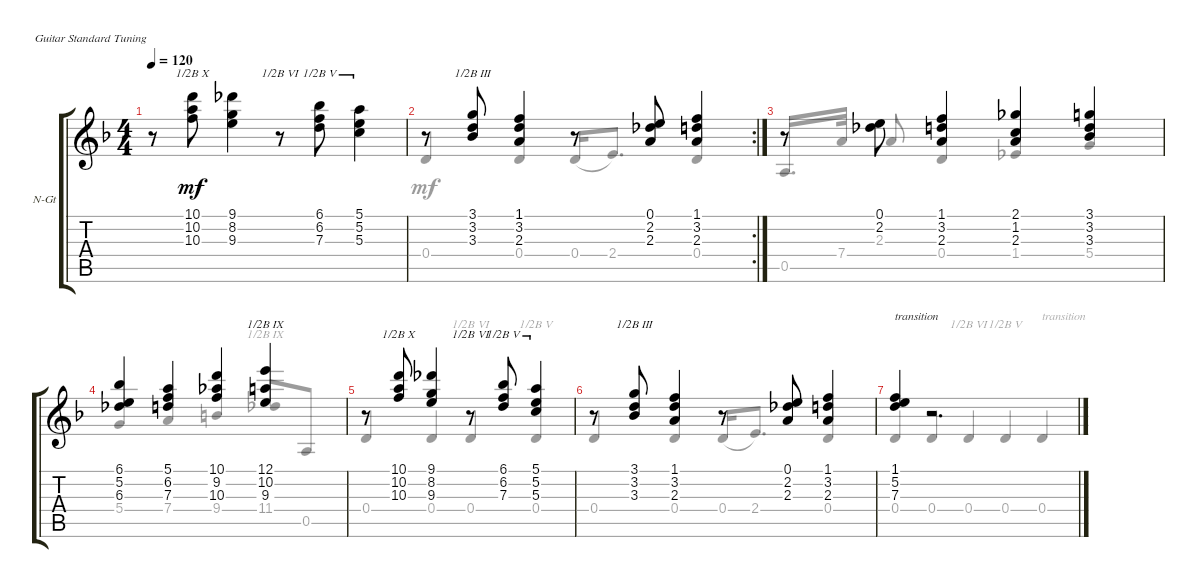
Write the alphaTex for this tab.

\defaultSystemsLayout 4
\bracketExtendMode groupsimilarinstruments
\firstSystemTrackNameOrientation horizontal
\otherSystemsTrackNameOrientation horizontal
\track ("Nylon Guitar" "N-Gt") {instrument acousticguitarnylon}
\staff {score tabs}
\tuning (E4 B3 G3 D3 A2 E2)
\voice
\ts (4 4)
\tempo 120
\clef g2
\scale
1.08211
\ks dminor
r.8{dy mf instrument acousticguitarnylon} (10.1 10.2 10.3).8{barre (10 half)} (9.1 8.2 9.3).4 r.8{barre (6 half)} (6.1 6.2 7.3).8{barre (5 half)} (5.1 5.2 5.3).4{barre (5 half)} |
\rc 2
\scale
0.917892 r.8 (3.1 3.2 3.3).8{barre (3 half)} (1.1 3.2 2.3).4 r.8 (0.1 2.2 2.3).8 (1.1 3.2 2.3).4 |
\scale
1.0527 r.8{beam invert} (0.1 2.2).8 (1.1 3.2 2.3).4 (2.1 1.2 2.3).4 (3.1 3.2 3.3).4 |
\scale
0.947304 (6.1 5.2 6.3).4 (5.1 6.2 7.3).4 (10.1 9.2 10.3).4 (12.1 10.2 9.3).4{barre (9 half)} |
\scale
0.328072 r.8 (10.1 10.2 10.3).8{barre (10 half)} (9.1 8.2 9.3).4 r.8{barre (6 half)} (6.1 6.2 7.3).8{barre (5 half)} (5.1 5.2 5.3).4{barre (5 half)} |
\scale
0.464405 r.8 (3.1 3.2 3.3).8{barre (3 half)} (1.1 3.2 2.3).4 r.8 (0.1 2.2 2.3).8 (1.1 3.2 2.3).4 |
\scale
0.207619 (1.1 5.2 7.3).4{txt "transition"} r.2{d}
\voice
\clef g2
\ottava regular
\simile none
\scale
1.08211
\ks dminor
|
\scale
0.917892 |
\scale
1.0527 |
\scale
0.947304 |
\scale
0.328072 |
\scale
0.464405 |
\scale
0.207619
\voice
\clef g2
\ottava regular
\simile none
\scale
1.08211
\ks dminor
|
\scale
0.917892 |
\scale
1.0527 |
\scale
0.947304 |
\scale
0.328072 |
\scale
0.464405 |
\scale
0.207619
\voice
\clef g2
\ottava regular
\simile none
\scale
1.08211
\ks dminor
0.4.4{dy mf beam invert} 0.4.4{beam invert} 0.4.4{barre (6 half) beam invert} 0.4.4{barre (5 half) beam invert} |
\scale
0.917892 0.4.4{beam invert} 0.4.4{beam invert} 0.4.16{legatoorigin beam invert} 2.4.8{d} 0.4.4{beam invert} |
\scale
1.0527 0.5.16{d beam invert} 7.4.32{beam split} 2.3.8{beam invert} 0.4.4{beam invert} 1.4.4{beam invert} 5.4.4{beam invert} |
\scale
0.947304 5.4.4{beam invert} 7.4.4{beam invert} 9.4.4{beam invert} 11.4.8{barre (9 half) beam invert} 0.5.8 |
\scale
0.328072 0.4.4{beam invert} 0.4.4{beam invert} 0.4.4{barre (6 half) beam invert} 0.4.4{barre (5 half) beam invert} |
\scale
0.464405 0.4.4{beam invert} 0.4.4{beam invert} 0.4.16{legatoorigin beam invert} 2.4.8{d} 0.4.4{beam invert} |
\scale
0.207619 0.4.4{txt "transition" beam invert}
